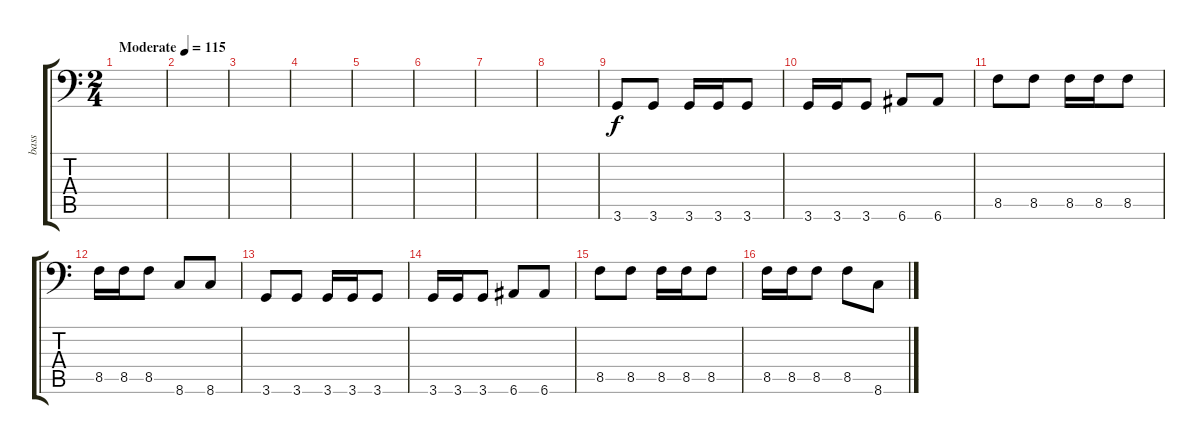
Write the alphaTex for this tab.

\track ("bass" "bass") {instrument electricbasspick}
\staff {score tabs}
\tuning (E3 B2 G2 D2 A1 E1) {hide}
\ts (2 4)
\tempo (115 "Moderate")
\clef f4
\ks c
|
|
|
|
|
|
|
|
3.6.8 3.6.8 3.6.16 3.6.16 3.6.8 |
3.6.16 3.6.16 3.6.8 6.6.8 6.6.8 |
8.5.8 8.5.8 8.5.16 8.5.16 8.5.8 |
8.5.16 8.5.16 8.5.8 8.6.8 8.6.8 |
3.6.8 3.6.8 3.6.16 3.6.16 3.6.8 |
3.6.16 3.6.16 3.6.8 6.6.8 6.6.8 |
8.5.8 8.5.8 8.5.16 8.5.16 8.5.8 |
8.5.16 8.5.16 8.5.8 8.5.8 8.6.8
